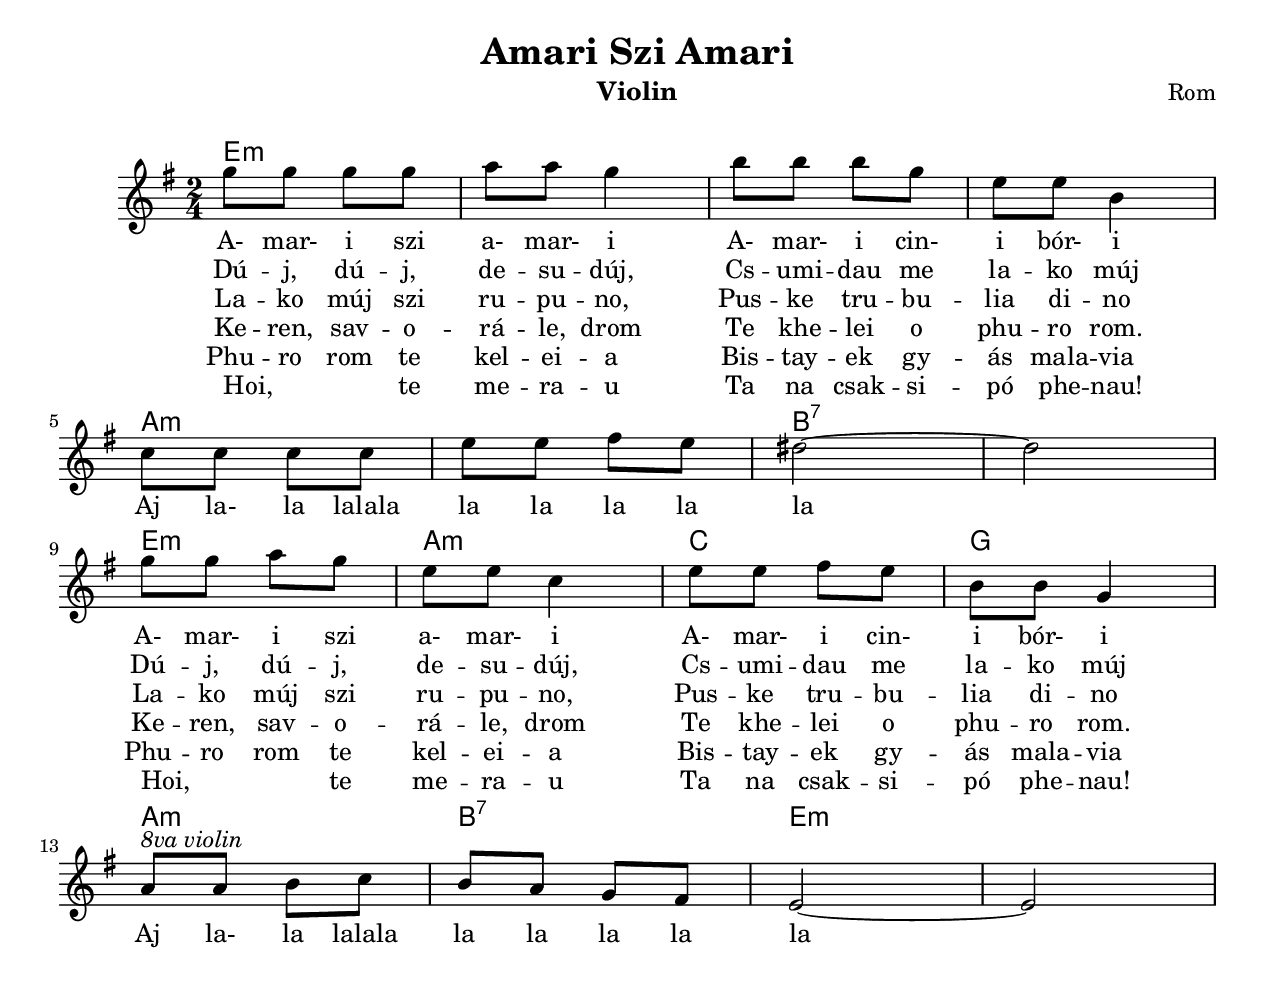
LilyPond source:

\version "2.18.0"
\language "english"
%\pointAndClickOff

\paper{
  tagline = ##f
  print-all-headers = ##t
  #(set-paper-size "letter")
}
date = #(strftime "%d-%m-%Y" (localtime (current-time)))

%\markup{ \italic{ " Updated " \date  }  }


%melody =  \transpose e d \relative c''' {
  melody = \relative c''' {
  \clef treble

  \key e \minor
  \time 2/4
  %\partial 16*3 a16 d f   %lead in notes

  g8 g g g
  a8 a g4|
  b8 b b g
  e8 e b4|
  \break

  c8 c c c
  e8 e fs e
  ds2~
  ds2|  %8
  \break

  g8 g a g
  e8 e c4
  e8 e fs e
  b8 b g4 %12
  %d8 d b4  %mirko
  \break

  a8 ^\markup {\italic{8va violin}}a b c
  b8 a g fs
  e2~
  e2

}


%************************Lyrics Block****************
\addlyrics{
  A- mar- i szi a- mar- i
  A- mar- i cin- i bór- i
  Aj la- la lalala la la la la la
  A- mar- i szi a- mar- i
  A- mar- i cin- i bór- i
  Aj la- la lalala la la la la la

}
\addlyrics{
  Dú -- j, dú -- j, de -- su -- dúj,
  Cs -- umi  -- dau me la -- ko múj
  \repeat unfold 9 {\skip 2}
  Dú -- j, dú -- j, de -- su -- dúj,
  Cs -- umi  -- dau me la -- ko múj

}

\addlyrics{
  La -- ko múj szi ru -- pu -- no,
  Pus -- ke tru -- bu -- lia di -- no
  \repeat unfold 9 {\skip 2}
  La -- ko múj szi ru -- pu -- no,
  Pus -- ke tru -- bu -- lia di -- no
}
\addlyrics {
  Ke -- ren, sav -- o -- rá -- le, drom
  Te khe -- lei o phu -- ro rom.
  \repeat unfold 9 {\skip 2}
  Ke -- ren, sav -- o -- rá -- le, drom
  Te khe -- lei o phu -- ro rom.
}

\addlyrics {
  Phu -- ro rom te kel -- ei -- a
  Bis -- tay -- ek gy -- ás mala -- via
  \repeat unfold 9 {\skip 2}
  Phu -- ro rom te kel -- ei -- a
  Bis -- tay -- ek gy -- ás mala -- via
}
\addlyrics {
  Hoi, _ _ te me -- ra -- u
  Ta na csak -- si -- pó phe -- nau!
  \repeat unfold 9 {\skip 2}
  Hoi, _ _ te me -- ra -- u
  Ta na csak -- si -- pó phe -- nau!
}

harmonies =   \chordmode {
  e2:m
  s2*3
  a2:m
  s2
  b2:7
  s2
  e2:m
  a2:m
  c2
  g2
  a2:m
  b2:7
  e2:m
}

\score {
  <<
    \new ChordNames {
      \set chordChanges = ##f
      \harmonies
    }
    \new Staff
    \melody
    %\new Staff \accompany
  >>
  \header{
    title= "Amari Szi Amari"
instrument= "Violin"
instrument= "Violin"
    composer = "Rom"
    arranger= " "
  }

  \midi{\tempo 4 = 120}
  \layout{indent = 1.0\cm}
}
%{

Amari si, amari,
amari cini bori.
Aj, lalalalala la la laj laj.
Amari si, amari,
amari cini bori.
Aj, lalalalala la la laj laj.

Duj, duj, dešuduj,
čumidav me lako muj.
Aj, lalalalala la la laj laj.
Duj, duj, dešuduj,
čumidav me lako muj.
Aj, lalalalala la la laj laj.

Lako muj si rupuno,
puške trubula dino.
Aj, lalalalala la la laj laj.
Lako muj si rupuno,
puške trubula dino.
Aj, lalalalala la la laj laj.

Keren, šavořale, drom,
te khêlel o phuro řom.
Aj, lalalalala la la laj laj.
Phuro řom te khêlela
biš taj jek džes malavla*.
Aj, lalalalala la la laj laj.

Hoi, te merav
te na čačipan** phenav!
Aj, lalalalala la la laj laj.
Hoi, te merav
te na čačipan phenav!
Aj, lalalalala la la laj laj.

Amari si, amari,
amari cini bori.
Aj, lalalalala la la laj laj.
Amari si, amari,
amari cini bori.
Aj, lalalalala la la laj laj.
%}